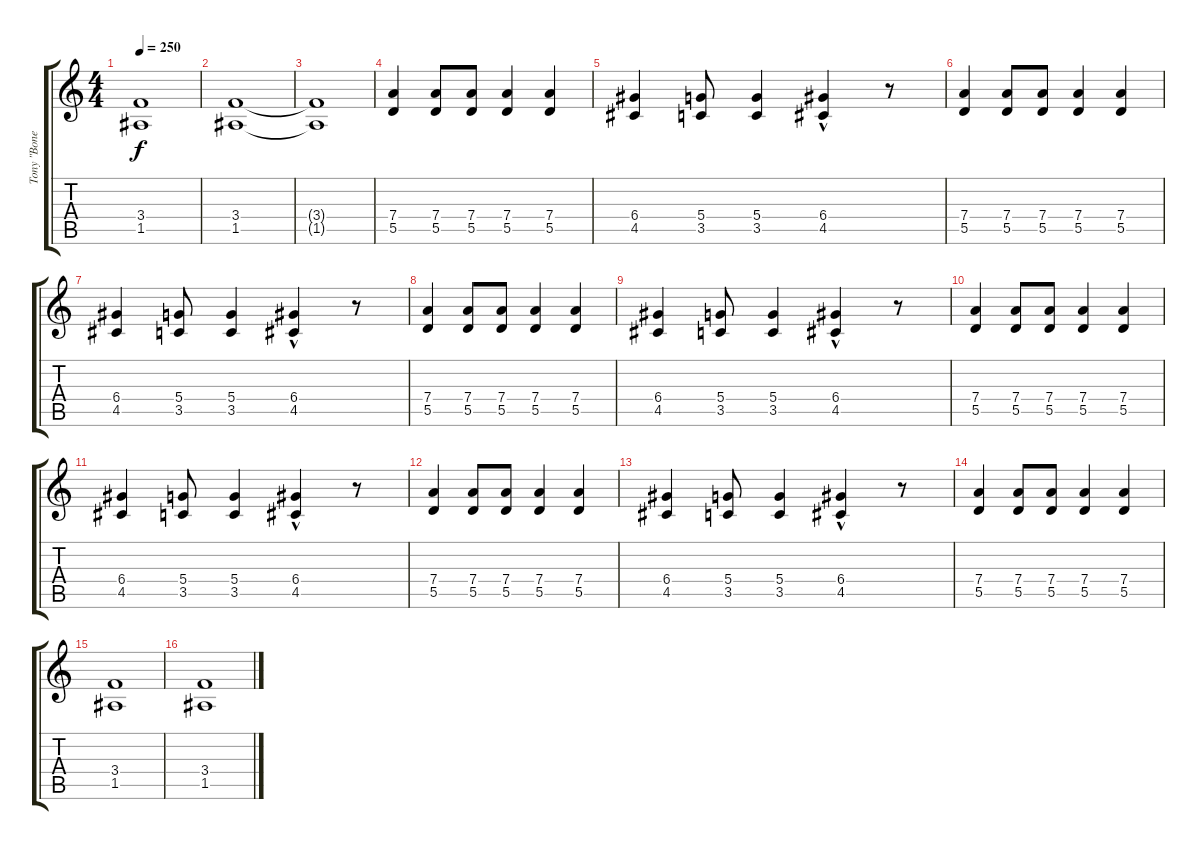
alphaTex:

\track ("Tony \"Bones\" Roberts" "Tony \"Bone") {instrument distortionguitar}
\staff {score tabs}
\tuning (E4 B3 G3 D3 A2 E2) {hide}
\ts (4 4)
\tempo 250
\clef g2
\ks c
(3.4 1.5).1{dy f} |
(3.4 1.5).1 |
(3.4{t} 1.5{t}).1 |
(7.4 5.5).4 (7.4 5.5).8 (7.4 5.5).8 (7.4 5.5).4 (7.4 5.5).4 |
(6.4 4.5).4 (5.4 3.5).8 (5.4 3.5).4 (6.4{hac} 4.5{hac}).4 r.8 |
(7.4 5.5).4 (7.4 5.5).8 (7.4 5.5).8 (7.4 5.5).4 (7.4 5.5).4 |
(6.4 4.5).4 (5.4 3.5).8 (5.4 3.5).4 (6.4{hac} 4.5{hac}).4 r.8 |
(7.4 5.5).4 (7.4 5.5).8 (7.4 5.5).8 (7.4 5.5).4 (7.4 5.5).4 |
(6.4 4.5).4 (5.4 3.5).8 (5.4 3.5).4 (6.4{hac} 4.5{hac}).4 r.8 |
(7.4 5.5).4 (7.4 5.5).8 (7.4 5.5).8 (7.4 5.5).4 (7.4 5.5).4 |
(6.4 4.5).4 (5.4 3.5).8 (5.4 3.5).4 (6.4{hac} 4.5{hac}).4 r.8 |
(7.4 5.5).4 (7.4 5.5).8 (7.4 5.5).8 (7.4 5.5).4 (7.4 5.5).4 |
(6.4 4.5).4 (5.4 3.5).8 (5.4 3.5).4 (6.4{hac} 4.5{hac}).4 r.8 |
(7.4 5.5).4 (7.4 5.5).8 (7.4 5.5).8 (7.4 5.5).4 (7.4 5.5).4 |
(3.4 1.5).1 |
(3.4 1.5).1
